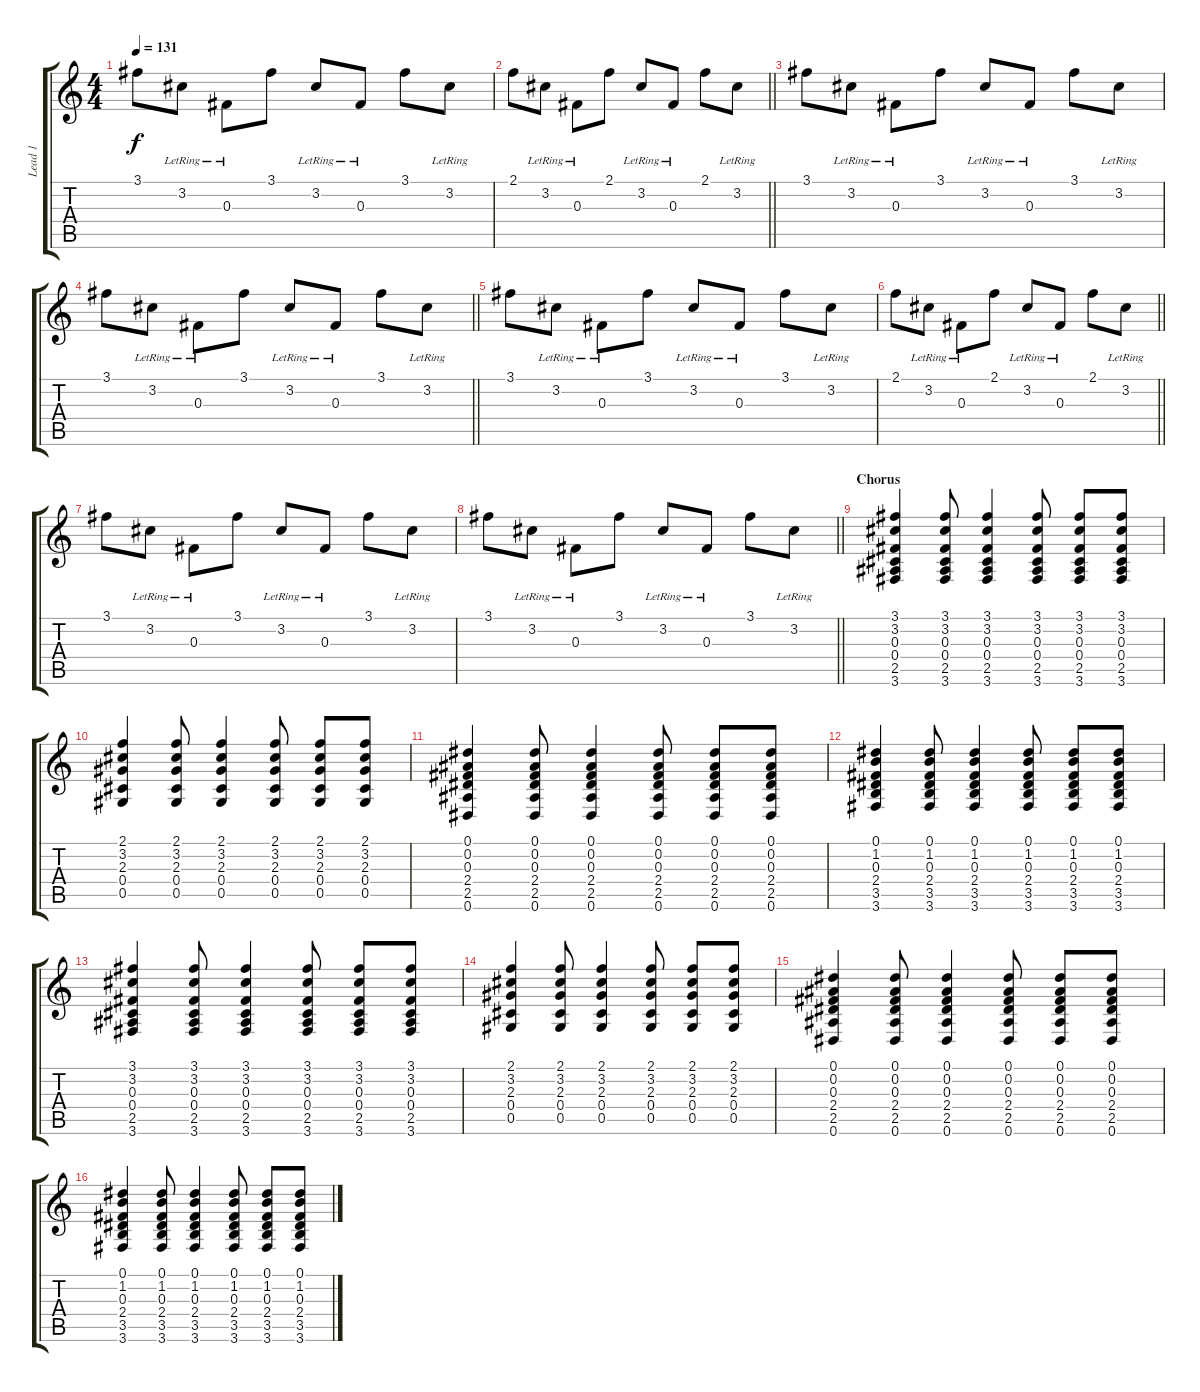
\track ("Lead 1 " "Lead 1 ") {instrument electricguitarclean}
\staff {score tabs}
\tuning (Eb4 Bb3 Gb3 Db3 Ab2 Eb2) {hide}
\ts (4 4)
\tempo 131
\clef g2
\ks c
3.1.8{dy f} 3.2{lr}.8 0.3{lr}.8 3.1.8 3.2{lr}.8 0.3{lr}.8 3.1.8 3.2{lr}.8 |
\barLineRight lightlight
2.1.8 3.2{lr}.8 0.3{lr}.8 2.1.8 3.2{lr}.8 0.3{lr}.8 2.1.8 3.2{lr}.8 |
3.1.8 3.2{lr}.8 0.3{lr}.8 3.1.8 3.2{lr}.8 0.3{lr}.8 3.1.8 3.2{lr}.8 |
\barLineRight lightlight
3.1.8 3.2{lr}.8 0.3{lr}.8 3.1.8 3.2{lr}.8 0.3{lr}.8 3.1.8 3.2{lr}.8 |
3.1.8 3.2{lr}.8 0.3{lr}.8 3.1.8 3.2{lr}.8 0.3{lr}.8 3.1.8 3.2{lr}.8 |
\barLineRight lightlight
2.1.8 3.2{lr}.8 0.3{lr}.8 2.1.8 3.2{lr}.8 0.3{lr}.8 2.1.8 3.2{lr}.8 |
3.1.8 3.2{lr}.8 0.3{lr}.8 3.1.8 3.2{lr}.8 0.3{lr}.8 3.1.8 3.2{lr}.8 |
\barLineRight lightlight
3.1.8 3.2{lr}.8 0.3{lr}.8 3.1.8 3.2{lr}.8 0.3{lr}.8 3.1.8 3.2{lr}.8 |
\section ("" "Chorus")
(3.1 3.2 0.3 0.4 2.5 3.6).4{volume 8} (3.1 3.2 0.3 0.4 2.5 3.6).8 (3.1 3.2 0.3 0.4 2.5 3.6).4 (3.1 3.2 0.3 0.4 2.5 3.6).8 (3.1 3.2 0.3 0.4 2.5 3.6).8 (3.1 3.2 0.3 0.4 2.5 3.6).8 |
(2.1 3.2 2.3 0.4 0.5).4 (2.1 3.2 2.3 0.4 0.5).8 (2.1 3.2 2.3 0.4 0.5).4 (2.1 3.2 2.3 0.4 0.5).8 (2.1 3.2 2.3 0.4 0.5).8 (2.1 3.2 2.3 0.4 0.5).8 |
(0.1 0.2 0.3 2.4 2.5 0.6).4 (0.1 0.2 0.3 2.4 2.5 0.6).8 (0.1 0.2 0.3 2.4 2.5 0.6).4 (0.1 0.2 0.3 2.4 2.5 0.6).8 (0.1 0.2 0.3 2.4 2.5 0.6).8 (0.1 0.2 0.3 2.4 2.5 0.6).8 |
(0.1 1.2 0.3 2.4 3.5 3.6).4 (0.1 1.2 0.3 2.4 3.5 3.6).8 (0.1 1.2 0.3 2.4 3.5 3.6).4 (0.1 1.2 0.3 2.4 3.5 3.6).8 (0.1 1.2 0.3 2.4 3.5 3.6).8 (0.1 1.2 0.3 2.4 3.5 3.6).8 |
(3.1 3.2 0.3 0.4 2.5 3.6).4 (3.1 3.2 0.3 0.4 2.5 3.6).8 (3.1 3.2 0.3 0.4 2.5 3.6).4 (3.1 3.2 0.3 0.4 2.5 3.6).8 (3.1 3.2 0.3 0.4 2.5 3.6).8 (3.1 3.2 0.3 0.4 2.5 3.6).8 |
(2.1 3.2 2.3 0.4 0.5).4 (2.1 3.2 2.3 0.4 0.5).8 (2.1 3.2 2.3 0.4 0.5).4 (2.1 3.2 2.3 0.4 0.5).8 (2.1 3.2 2.3 0.4 0.5).8 (2.1 3.2 2.3 0.4 0.5).8 |
(0.1 0.2 0.3 2.4 2.5 0.6).4 (0.1 0.2 0.3 2.4 2.5 0.6).8 (0.1 0.2 0.3 2.4 2.5 0.6).4 (0.1 0.2 0.3 2.4 2.5 0.6).8 (0.1 0.2 0.3 2.4 2.5 0.6).8 (0.1 0.2 0.3 2.4 2.5 0.6).8 |
(0.1 1.2 0.3 2.4 3.5 3.6).4 (0.1 1.2 0.3 2.4 3.5 3.6).8 (0.1 1.2 0.3 2.4 3.5 3.6).4 (0.1 1.2 0.3 2.4 3.5 3.6).8 (0.1 1.2 0.3 2.4 3.5 3.6).8 (0.1 1.2 0.3 2.4 3.5 3.6).8
